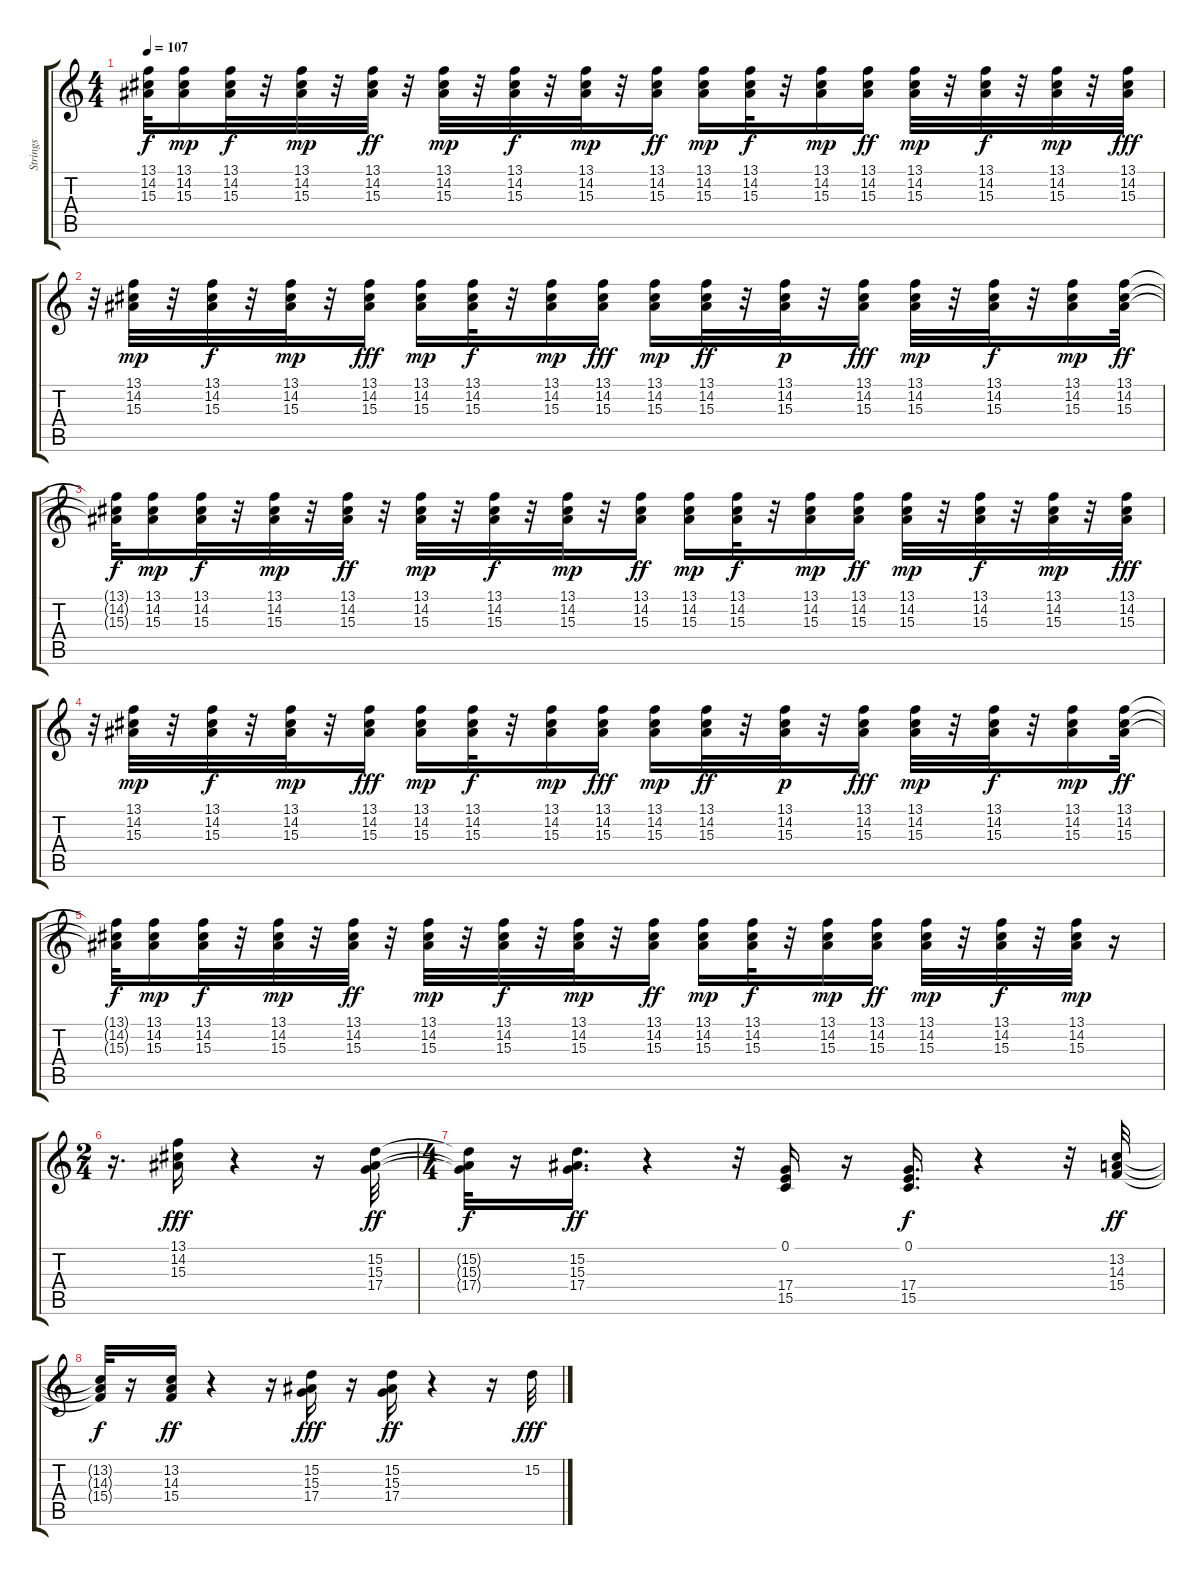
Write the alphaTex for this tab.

\track ("Strings" "Strings") {instrument stringensemble1}
\staff {score tabs}
\tuning (E4 B3 G3 D3 A2 E2) {hide}
\ts (4 4)
\tempo 107
\clef g2
\ks c
(13.1{t} 14.2{t} 15.3{t}).32{dy f} (13.1 14.2 15.3).16{dy mp} (13.1 14.2 15.3).32{dy f} r.32 (13.1 14.2 15.3).32{dy mp} r.32 (13.1 14.2 15.3).32{dy ff} r.32 (13.1 14.2 15.3).32{dy mp} r.32 (13.1 14.2 15.3).32{dy f} r.32 (13.1 14.2 15.3).32{dy mp} r.32 (13.1 14.2 15.3).16{dy ff} (13.1 14.2 15.3).16{dy mp} (13.1 14.2 15.3).32{dy f} r.32 (13.1 14.2 15.3).16{dy mp} (13.1 14.2 15.3).16{dy ff} (13.1 14.2 15.3).32{dy mp} r.32 (13.1 14.2 15.3).32{dy f} r.32 (13.1 14.2 15.3).32{dy mp} r.32 (13.1 14.2 15.3).32{dy fff} |
r.32 (13.1 14.2 15.3).32{dy mp} r.32 (13.1 14.2 15.3).32{dy f} r.32 (13.1 14.2 15.3).32{dy mp} r.32 (13.1 14.2 15.3).16{dy fff} (13.1 14.2 15.3).16{dy mp} (13.1 14.2 15.3).32{dy f} r.32 (13.1 14.2 15.3).16{dy mp} (13.1 14.2 15.3).16{dy fff} (13.1 14.2 15.3).16{dy mp} (13.1 14.2 15.3).32{dy ff} r.32 (13.1 14.2 15.3).32{dy p} r.32 (13.1 14.2 15.3).16{dy fff} (13.1 14.2 15.3).32{dy mp} r.32 (13.1 14.2 15.3).32{dy f} r.32 (13.1 14.2 15.3).16{dy mp} (13.1 14.2 15.3).32{dy ff} |
(13.1{t} 14.2{t} 15.3{t}).32{dy f} (13.1 14.2 15.3).16{dy mp} (13.1 14.2 15.3).32{dy f} r.32 (13.1 14.2 15.3).32{dy mp} r.32 (13.1 14.2 15.3).32{dy ff} r.32 (13.1 14.2 15.3).32{dy mp} r.32 (13.1 14.2 15.3).32{dy f} r.32 (13.1 14.2 15.3).32{dy mp} r.32 (13.1 14.2 15.3).16{dy ff} (13.1 14.2 15.3).16{dy mp} (13.1 14.2 15.3).32{dy f} r.32 (13.1 14.2 15.3).16{dy mp} (13.1 14.2 15.3).16{dy ff} (13.1 14.2 15.3).32{dy mp} r.32 (13.1 14.2 15.3).32{dy f} r.32 (13.1 14.2 15.3).32{dy mp} r.32 (13.1 14.2 15.3).32{dy fff} |
r.32 (13.1 14.2 15.3).32{dy mp} r.32 (13.1 14.2 15.3).32{dy f} r.32 (13.1 14.2 15.3).32{dy mp} r.32 (13.1 14.2 15.3).16{dy fff} (13.1 14.2 15.3).16{dy mp} (13.1 14.2 15.3).32{dy f} r.32 (13.1 14.2 15.3).16{dy mp} (13.1 14.2 15.3).16{dy fff} (13.1 14.2 15.3).16{dy mp} (13.1 14.2 15.3).32{dy ff} r.32 (13.1 14.2 15.3).32{dy p} r.32 (13.1 14.2 15.3).16{dy fff} (13.1 14.2 15.3).32{dy mp} r.32 (13.1 14.2 15.3).32{dy f} r.32 (13.1 14.2 15.3).16{dy mp} (13.1 14.2 15.3).32{dy ff} |
(13.1{t} 14.2{t} 15.3{t}).32{dy f} (13.1 14.2 15.3).16{dy mp} (13.1 14.2 15.3).32{dy f} r.32 (13.1 14.2 15.3).32{dy mp} r.32 (13.1 14.2 15.3).32{dy ff} r.32 (13.1 14.2 15.3).32{dy mp} r.32 (13.1 14.2 15.3).32{dy f} r.32 (13.1 14.2 15.3).32{dy mp} r.32 (13.1 14.2 15.3).16{dy ff} (13.1 14.2 15.3).16{dy mp} (13.1 14.2 15.3).32{dy f} r.32 (13.1 14.2 15.3).16{dy mp} (13.1 14.2 15.3).16{dy ff} (13.1 14.2 15.3).32{dy mp} r.32 (13.1 14.2 15.3).32{dy f} r.32 (13.1 14.2 15.3).32{dy mp} r.16 |
\ts (2 4)
r.16{d} (13.1 14.2 15.3).16{dy fff} r.4 r.16 (15.2 15.3 17.4).32{dy ff} |
\ts (4 4)
(15.2{t} 15.3{t} 17.4{t}).32{dy f} r.16 (15.2 15.3 17.4).16{d dy ff} r.4 r.32 (0.1 17.4 15.5).16 r.16 (0.1 17.4 15.5).16{d dy f} r.4 r.32 (13.2 14.3 15.4).32{dy ff} |
(13.2{t} 14.3{t} 15.4{t}).32{dy f} r.16 (13.2 14.3 15.4).16{dy ff} r.4 r.16 (15.2 15.3 17.4).16{dy fff} r.16 (15.2 15.3 17.4).16{dy ff} r.4 r.16 15.2.32{dy fff}
